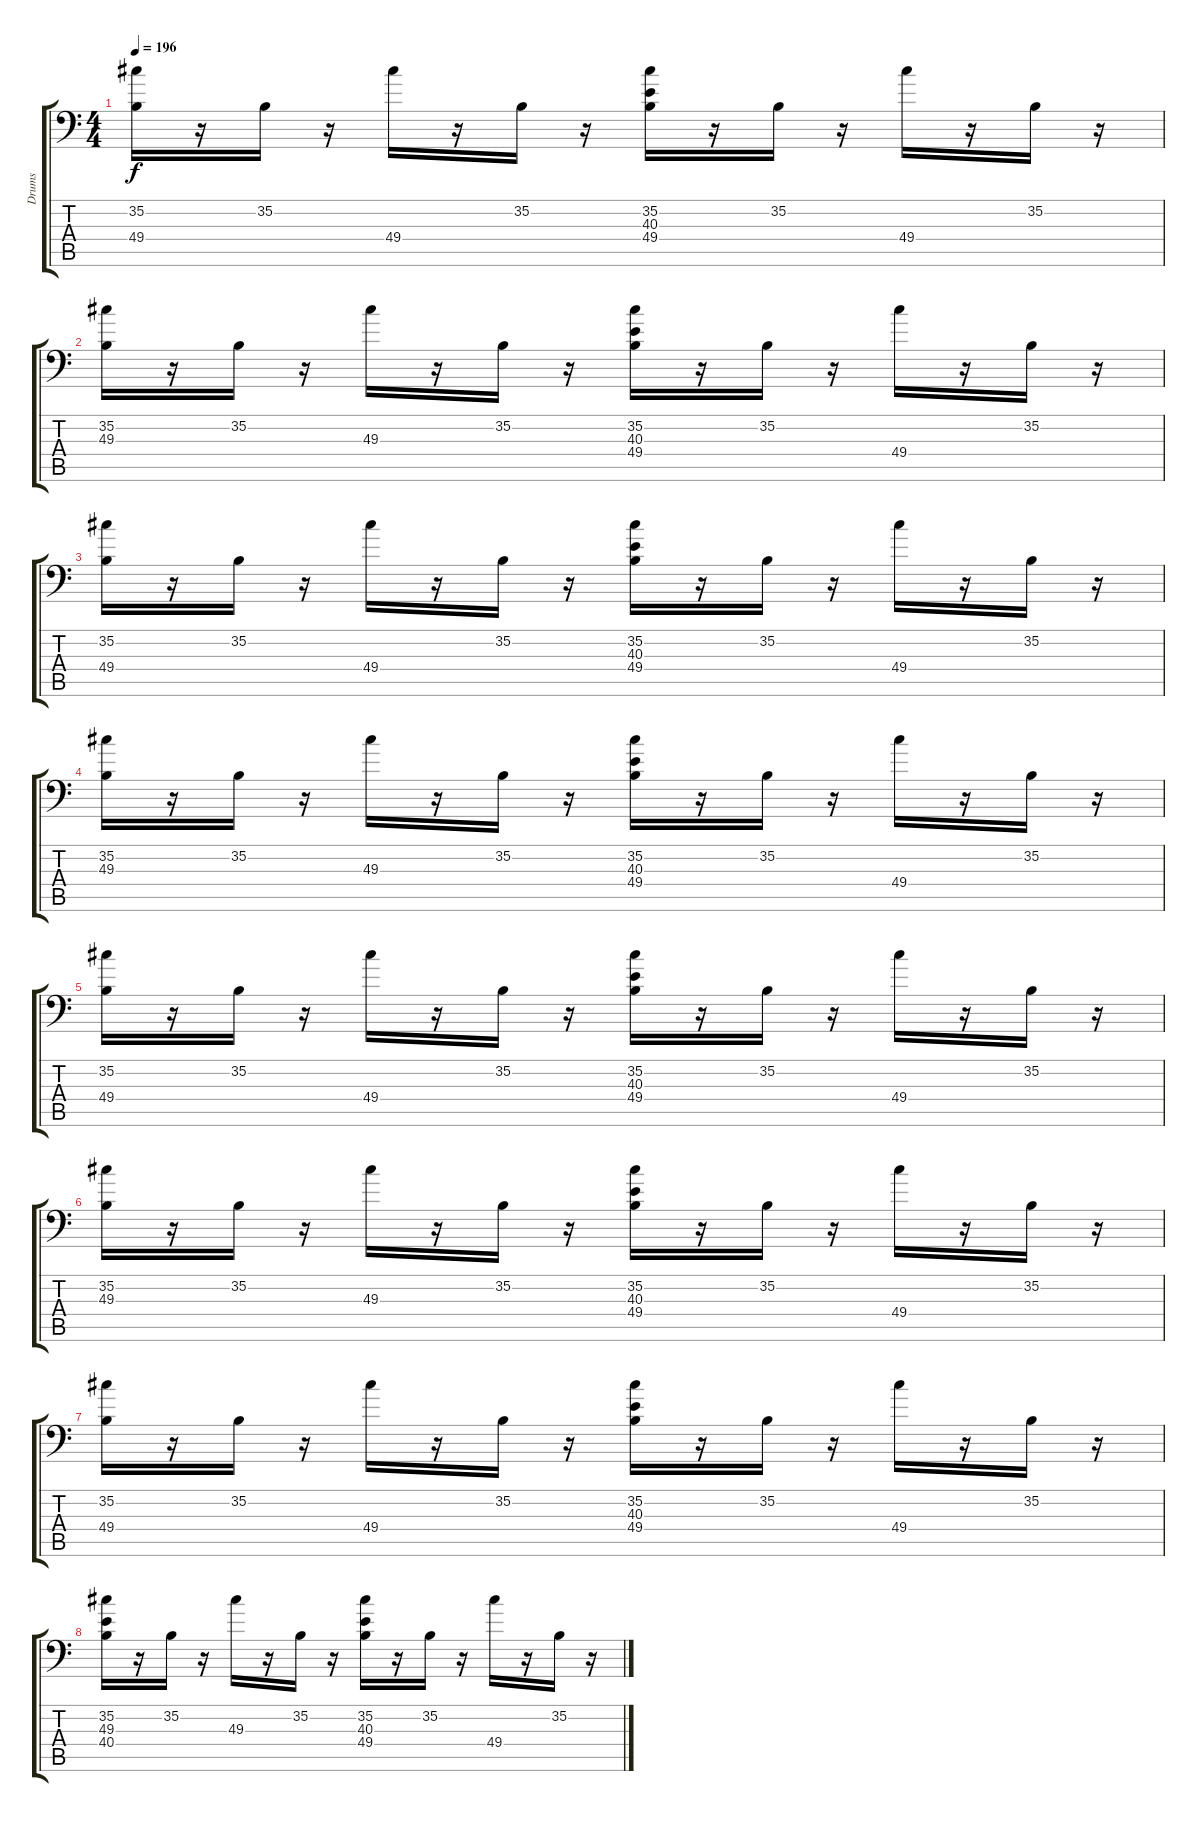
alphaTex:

\track ("Drums" "Drums") {instrument acousticgrandpiano}
\staff {score tabs}
\tuning (C-1 C-1 C-1 C-1 C-1 C-1) {hide}
\ts (4 4)
\tempo 196
\clef f4
\ks c
(35.2 49.4).16{dy f} r.16 35.2.16 r.16 49.4.16 r.16 35.2.16 r.16 (35.2 40.3 49.4).16 r.16 35.2.16 r.16 49.4.16 r.16 35.2.16 r.16 |
(35.2 49.3).16 r.16 35.2.16 r.16 49.3.16 r.16 35.2.16 r.16 (35.2 40.3 49.4).16 r.16 35.2.16 r.16 49.4.16 r.16 35.2.16 r.16 |
(35.2 49.4).16 r.16 35.2.16 r.16 49.4.16 r.16 35.2.16 r.16 (35.2 40.3 49.4).16 r.16 35.2.16 r.16 49.4.16 r.16 35.2.16 r.16 |
(35.2 49.3).16 r.16 35.2.16 r.16 49.3.16 r.16 35.2.16 r.16 (35.2 40.3 49.4).16 r.16 35.2.16 r.16 49.4.16 r.16 35.2.16 r.16 |
(35.2 49.4).16 r.16 35.2.16 r.16 49.4.16 r.16 35.2.16 r.16 (35.2 40.3 49.4).16 r.16 35.2.16 r.16 49.4.16 r.16 35.2.16 r.16 |
(35.2 49.3).16 r.16 35.2.16 r.16 49.3.16 r.16 35.2.16 r.16 (35.2 40.3 49.4).16 r.16 35.2.16 r.16 49.4.16 r.16 35.2.16 r.16 |
(35.2 49.4).16 r.16 35.2.16 r.16 49.4.16 r.16 35.2.16 r.16 (35.2 40.3 49.4).16 r.16 35.2.16 r.16 49.4.16 r.16 35.2.16 r.16 |
(35.2 49.3 40.4).16 r.16 35.2.16 r.16 49.3.16 r.16 35.2.16 r.16 (35.2 40.3 49.4).16 r.16 35.2.16 r.16 49.4.16 r.16 35.2.16 r.16
